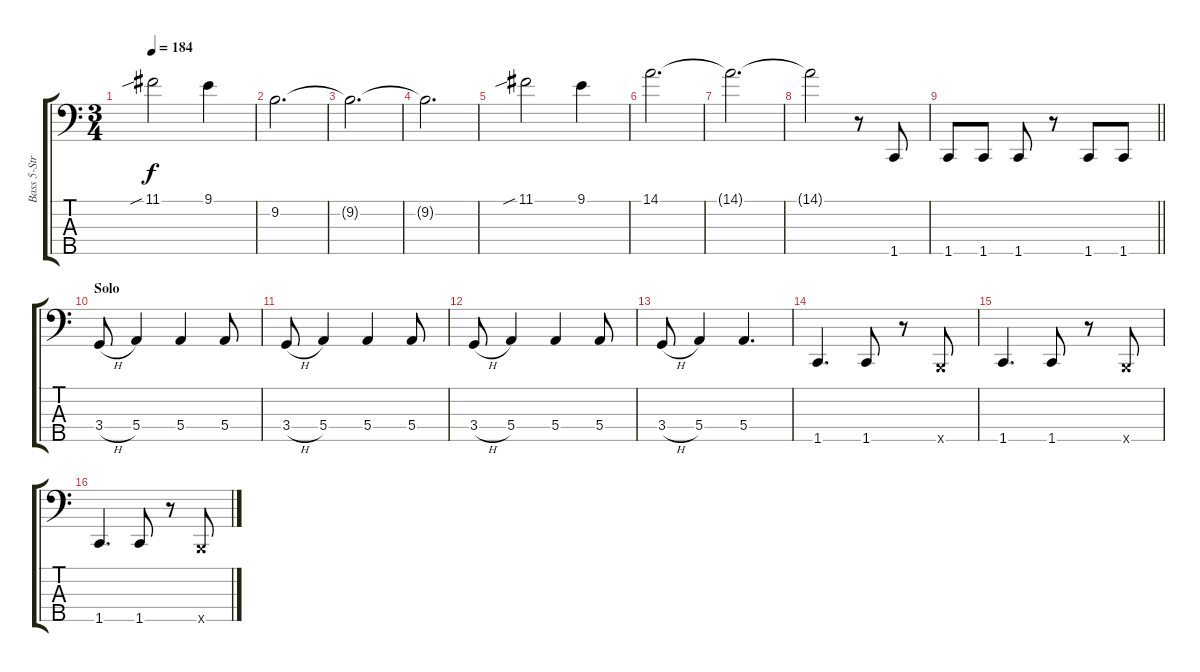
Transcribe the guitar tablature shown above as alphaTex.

\track ("Bass 5-Str Stnd Version" "Bass 5-Str") {mute instrument electricbassfinger}
\staff {score tabs}
\tuning (G2 D2 A1 E1 B0) {hide}
\ts (3 4)
\tempo 184
\clef f4
\ks c
11.1{sib}.2{dy f} 9.1.4 |
9.2.2{d} |
9.2{t}.2{d} |
9.2{t}.2{d} |
11.1{sib}.2 9.1.4 |
14.1.2{d} |
14.1{t}.2{d} |
14.1{t}.2 r.8 1.5.8 |
\barLineRight lightlight
1.5.8 1.5.8 1.5.8 r.8 1.5.8 1.5.8 |
\section ("" "Solo")
3.4{h}.8 5.4.4 5.4.4 5.4.8 |
3.4{h}.8 5.4.4 5.4.4 5.4.8 |
3.4{h}.8 5.4.4 5.4.4 5.4.8 |
3.4{h}.8 5.4.4 5.4.4{d} |
1.5.4{d} 1.5.8 r.8 0.5{x}.8 |
1.5.4{d} 1.5.8 r.8 0.5{x}.8 |
1.5.4{d} 1.5.8 r.8 0.5{x}.8
